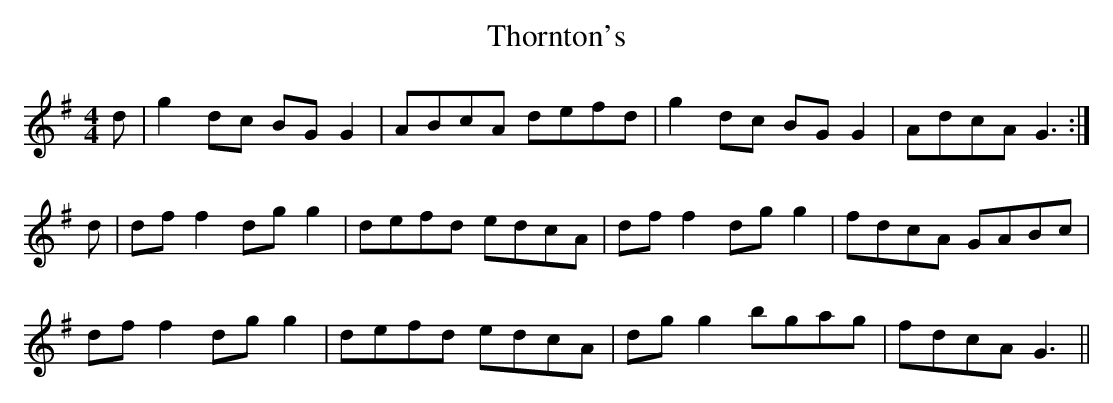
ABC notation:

X:1
T: Thornton's
M: 4/4
L: 1/8
K: G
d |g2 dc BG G2 |ABcA defd |g2 dc BG G2 |AdcA G3 :|
d |df f2 dg g2 |defd edcA |df f2 dg g2 |fdcA GABc |
df f2 dg g2 | defd edcA | dg g2 bgag | fdcA G3 ||
